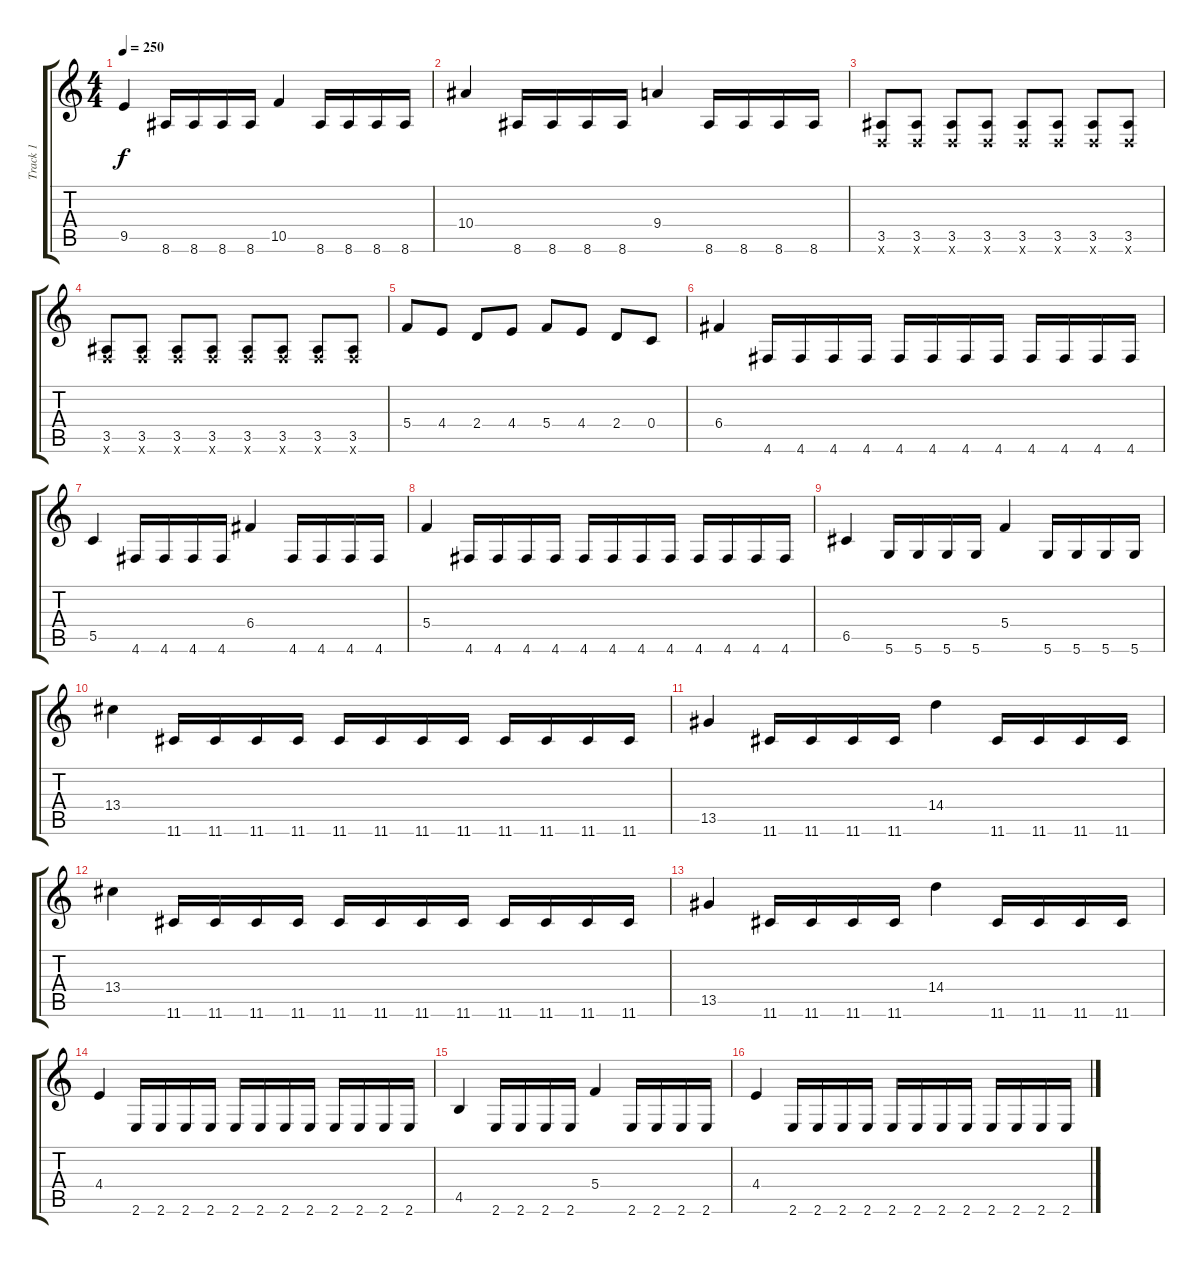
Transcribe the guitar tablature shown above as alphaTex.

\track ("Track 1" "Track 1") {instrument distortionguitar}
\staff {score tabs}
\tuning (D4 A3 F3 C3 G2 D2) {hide}
\ts (4 4)
\tempo 250
\clef g2
\ks c
9.5.4{dy f} 8.6.16 8.6.16 8.6.16 8.6.16 10.5.4 8.6.16 8.6.16 8.6.16 8.6.16 |
10.4.4 8.6.16 8.6.16 8.6.16 8.6.16 9.4.4 8.6.16 8.6.16 8.6.16 8.6.16 |
(3.5 0.6{x}).8 (3.5 0.6{x}).8 (3.5 0.6{x}).8 (3.5 0.6{x}).8 (3.5 0.6{x}).8 (3.5 0.6{x}).8 (3.5 0.6{x}).8 (3.5 0.6{x}).8 |
(3.5 3.6{x}).8 (3.5 3.6{x}).8 (3.5 3.6{x}).8 (3.5 3.6{x}).8 (3.5 3.6{x}).8 (3.5 3.6{x}).8 (3.5 3.6{x}).8 (3.5 3.6{x}).8 |
5.4.8 4.4.8 2.4.8 4.4.8 5.4.8 4.4.8 2.4.8 0.4.8 |
6.4.4 4.6.16 4.6.16 4.6.16 4.6.16 4.6.16 4.6.16 4.6.16 4.6.16 4.6.16 4.6.16 4.6.16 4.6.16 |
5.5.4 4.6.16 4.6.16 4.6.16 4.6.16 6.4.4 4.6.16 4.6.16 4.6.16 4.6.16 |
5.4.4 4.6.16 4.6.16 4.6.16 4.6.16 4.6.16 4.6.16 4.6.16 4.6.16 4.6.16 4.6.16 4.6.16 4.6.16 |
6.5.4 5.6.16 5.6.16 5.6.16 5.6.16 5.4.4 5.6.16 5.6.16 5.6.16 5.6.16 |
13.4.4 11.6.16 11.6.16 11.6.16 11.6.16 11.6.16 11.6.16 11.6.16 11.6.16 11.6.16 11.6.16 11.6.16 11.6.16 |
13.5.4 11.6.16 11.6.16 11.6.16 11.6.16 14.4.4 11.6.16 11.6.16 11.6.16 11.6.16 |
13.4.4 11.6.16 11.6.16 11.6.16 11.6.16 11.6.16 11.6.16 11.6.16 11.6.16 11.6.16 11.6.16 11.6.16 11.6.16 |
13.5.4 11.6.16 11.6.16 11.6.16 11.6.16 14.4.4 11.6.16 11.6.16 11.6.16 11.6.16 |
4.4.4 2.6.16 2.6.16 2.6.16 2.6.16 2.6.16 2.6.16 2.6.16 2.6.16 2.6.16 2.6.16 2.6.16 2.6.16 |
4.5.4 2.6.16 2.6.16 2.6.16 2.6.16 5.4.4 2.6.16 2.6.16 2.6.16 2.6.16 |
4.4.4 2.6.16 2.6.16 2.6.16 2.6.16 2.6.16 2.6.16 2.6.16 2.6.16 2.6.16 2.6.16 2.6.16 2.6.16
